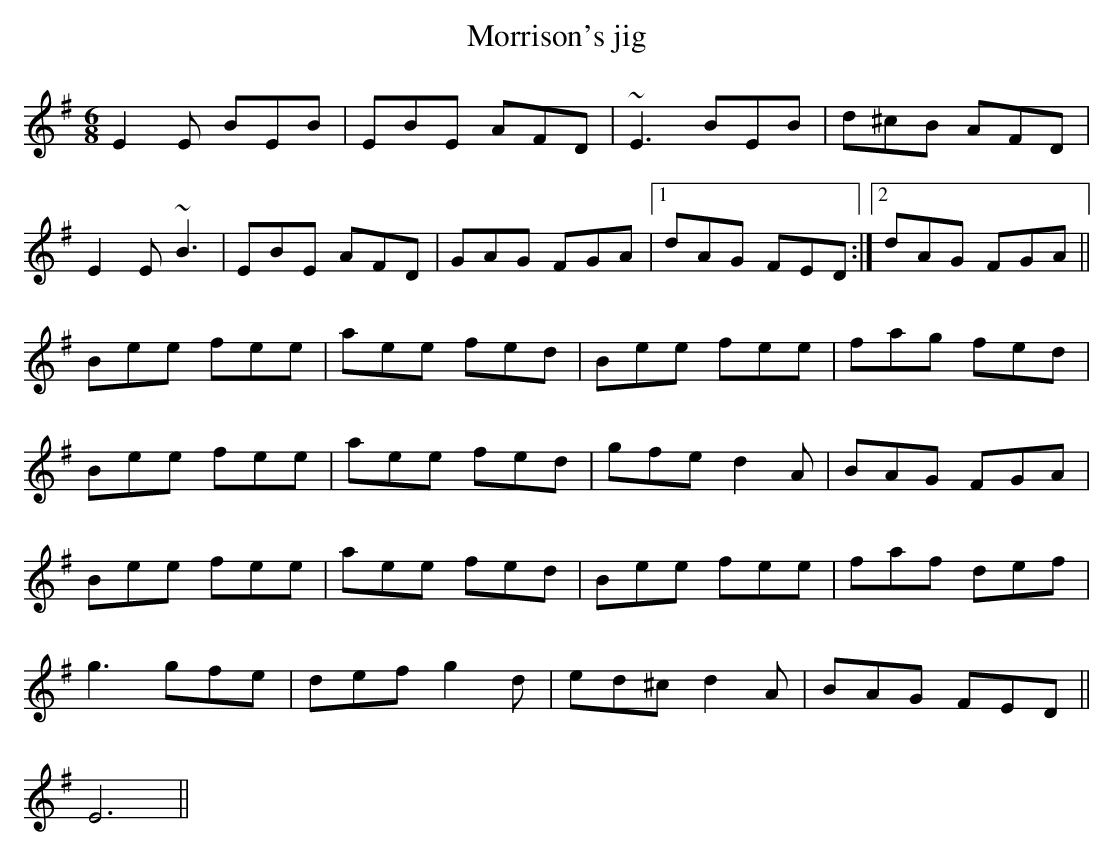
X:1
T:Morrison's jig
M:6/8
L:1/8
K:G
E2E BEB|EBE AFD|~E3 BEB|d^cB AFD|!
E2E ~B3|EBE AFD|GAG FGA|1 dAG FED:|2 dAG FGA||!
Bee fee|aee fed|Bee fee|fag fed|!
Bee fee|aee fed|gfe d2A|BAG FGA|!
Bee fee|aee fed|Bee fee|faf def|!
g3 gfe|def g2d|ed^c d2A|BAG FED||!
E6||
